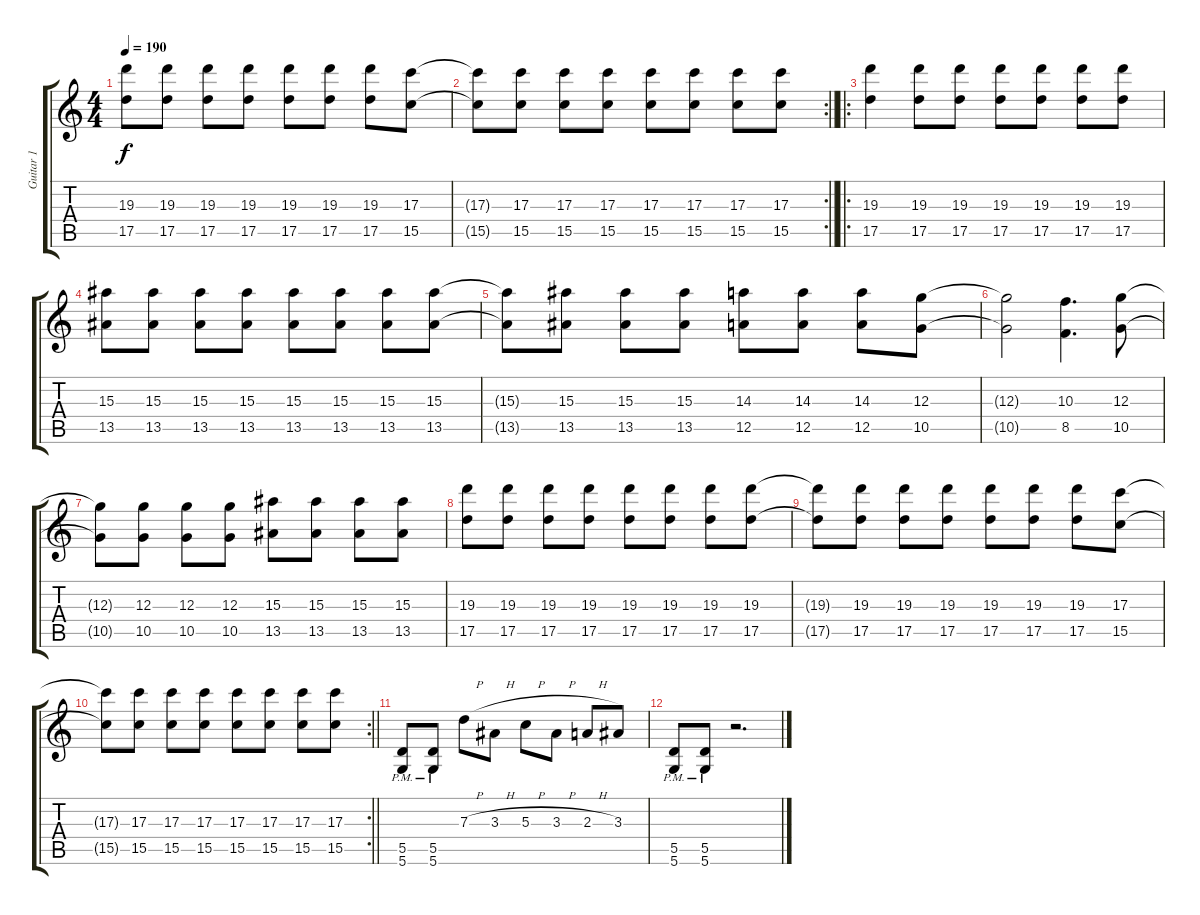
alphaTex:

\track ("Guitar 1" "Guitar 1") {instrument distortionguitar}
\staff {score tabs}
\tuning (E4 B3 G3 D3 A2 D2) {hide}
\ts (4 4)
\tempo 190
\clef g2
\ks c
(19.3{t} 17.5{t}).8{dy f} (19.3 17.5).8 (19.3 17.5).8 (19.3 17.5).8 (19.3 17.5).8 (19.3 17.5).8 (19.3 17.5).8 (17.3 15.5).8 |
\rc 2
\barLineRight lightlight
(17.3{t} 15.5{t}).8 (17.3 15.5).8 (17.3 15.5).8 (17.3 15.5).8 (17.3 15.5).8 (17.3 15.5).8 (17.3 15.5).8 (17.3 15.5).8 |
\ro
(19.3 17.5).4 (19.3 17.5).8 (19.3 17.5).8 (19.3 17.5).8 (19.3 17.5).8 (19.3 17.5).8 (19.3 17.5).8 |
(15.3 13.5).8 (15.3 13.5).8 (15.3 13.5).8 (15.3 13.5).8 (15.3 13.5).8 (15.3 13.5).8 (15.3 13.5).8 (15.3 13.5).8 |
(15.3{t} 13.5{t}).8 (15.3 13.5).8 (15.3 13.5).8 (15.3 13.5).8 (14.3 12.5).8 (14.3 12.5).8 (14.3 12.5).8 (12.3 10.5).8 |
(12.3{t} 10.5{t}).2 (10.3 8.5).4{d} (12.3 10.5).8 |
(12.3{t} 10.5{t}).8 (12.3 10.5).8 (12.3 10.5).8 (12.3 10.5).8 (15.3 13.5).8 (15.3 13.5).8 (15.3 13.5).8 (15.3 13.5).8 |
(19.3 17.5).8 (19.3 17.5).8 (19.3 17.5).8 (19.3 17.5).8 (19.3 17.5).8 (19.3 17.5).8 (19.3 17.5).8 (19.3 17.5).8 |
(19.3{t} 17.5{t}).8 (19.3 17.5).8 (19.3 17.5).8 (19.3 17.5).8 (19.3 17.5).8 (19.3 17.5).8 (19.3 17.5).8 (17.3 15.5).8 |
\rc 2
\barLineRight lightlight
(17.3{t} 15.5{t}).8 (17.3 15.5).8 (17.3 15.5).8 (17.3 15.5).8 (17.3 15.5).8 (17.3 15.5).8 (17.3 15.5).8 (17.3 15.5).8 |
(5.5{pm} 5.6{pm}).8 (5.5{pm} 5.6{pm}).8 7.3{h}.8 3.3{h}.8 5.3{h}.8 3.3{h}.8 2.3{h}.8 3.3.8 |
(5.5{pm} 5.6{pm}).8 (5.5{pm} 5.6{pm}).8 r.2{d}
